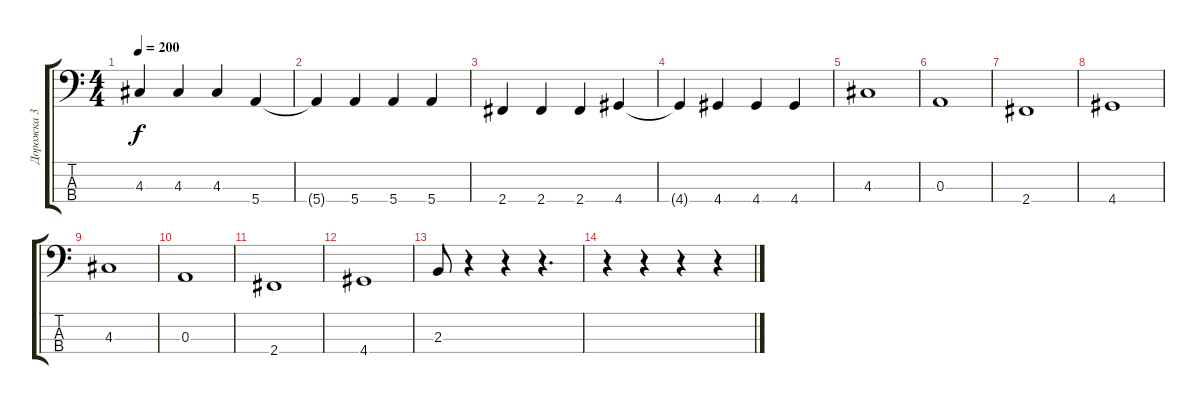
\track ("Дорожка 3" "Дорожка 3") {instrument electricbassfinger}
\staff {score tabs}
\tuning (G2 D2 A1 E1) {hide}
\ts (4 4)
\tempo 200
\clef f4
\ks c
4.3.4{dy f} 4.3.4 4.3.4 5.4.4 |
5.4{t}.4 5.4.4 5.4.4 5.4.4 |
2.4.4 2.4.4 2.4.4 4.4.4 |
4.4{t}.4 4.4.4 4.4.4 4.4.4 |
4.3.1 |
0.3.1 |
2.4.1 |
4.4.1 |
4.3.1 |
0.3.1 |
2.4.1 |
4.4.1 |
2.3.8 r.4 r.4 r.4{d} |
r.4 r.4 r.4 r.4
